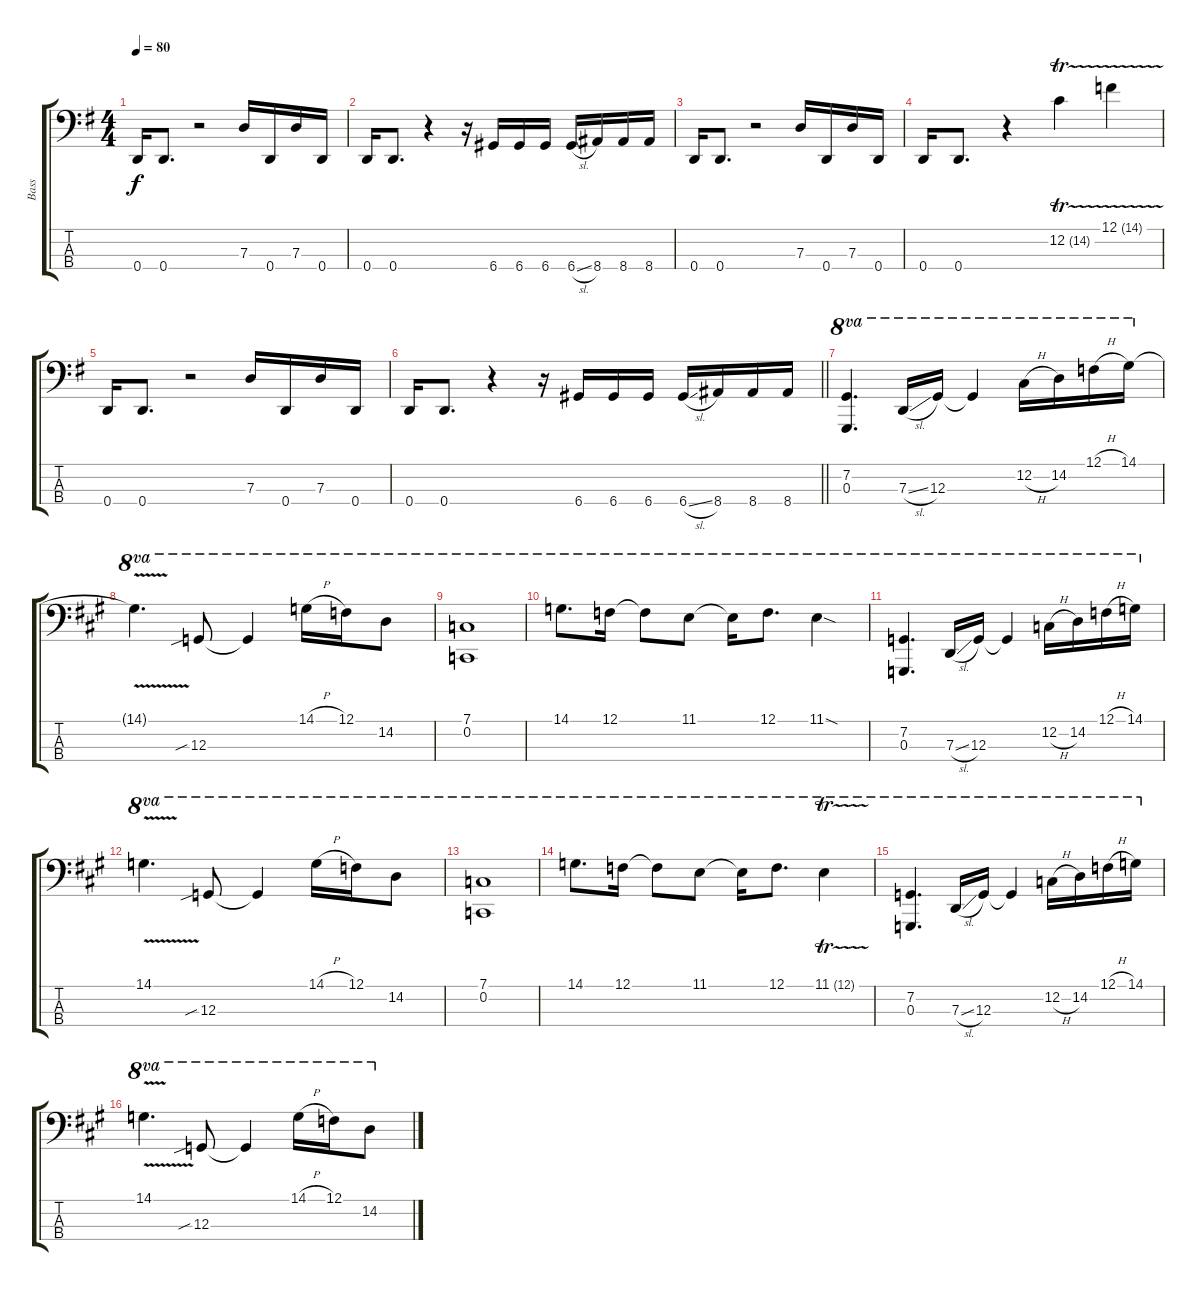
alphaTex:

\track ("Bass" "Bass") {instrument electricbasspick}
\staff {score tabs}
\tuning (F2 C2 G1 D1) {hide}
\ts (4 4)
\tempo 80
\clef f4
\ks g
0.4.16{dy f} 0.4.8{d} r.2 7.3.16 0.4.16 7.3.16 0.4.16 |
0.4.16 0.4.8{d} r.4 r.16 6.4.16 6.4.16 6.4.16 6.4{sl}.16 8.4.16 8.4.16 8.4.16 |
0.4.16 0.4.8{d} r.2 7.3.16 0.4.16 7.3.16 0.4.16 |
0.4.16 0.4.8{d} r.4 12.2{tr (14 32)}.4 12.1{tr (14 32)}.4 |
0.4.16 0.4.8{d} r.2 7.3.16 0.4.16 7.3.16 0.4.16 |
\barLineRight lightlight
0.4.16 0.4.8{d} r.4 r.16 6.4.16 6.4.16 6.4.16 6.4{sl}.16 8.4.16 8.4.16 8.4.16 |
(7.2 0.3).4{d ot 8va} 7.3{sl}.16{ot 8va} 12.3.16{ot 8va} 12.3{t}.4{ot 8va} 12.2{h}.16{ot 8va} 14.2.16{ot 8va} 12.1{h}.16{ot 8va} 14.1.16{ot 8va} |
\ks a
14.1{v t}.4{d ot 8va} 12.3{sib}.8{ot 8va} 12.3{t}.4{ot 8va} 14.1{h}.16{ot 8va} 12.1.16{ot 8va} 14.2.8{ot 8va} |
(7.1 0.2).1{ot 8va} |
14.1.8{d ot 8va} 12.1.16{ot 8va} 12.1{t}.8{ot 8va} 11.1.8{ot 8va} 11.1{t}.16{ot 8va} 12.1.8{d ot 8va} 11.1{sod}.4{ot 8va} |
(7.2 0.3).4{d ot 8va} 7.3{sl}.16{ot 8va} 12.3.16{ot 8va} 12.3{t}.4{ot 8va} 12.2{h}.16{ot 8va} 14.2.16{ot 8va} 12.1{h}.16{ot 8va} 14.1.16{ot 8va} |
14.1{v}.4{d ot 8va} 12.3{sib}.8{ot 8va} 12.3{t}.4{ot 8va} 14.1{h}.16{ot 8va} 12.1.16{ot 8va} 14.2.8{ot 8va} |
(7.1 0.2).1{ot 8va} |
14.1.8{d ot 8va} 12.1.16{ot 8va} 12.1{t}.8{ot 8va} 11.1.8{ot 8va} 11.1{t}.16{ot 8va} 12.1.8{d ot 8va} 11.1{tr (12 32)}.4{ot 8va} |
(7.2 0.3).4{d ot 8va} 7.3{sl}.16{ot 8va} 12.3.16{ot 8va} 12.3{t}.4{ot 8va} 12.2{h}.16{ot 8va} 14.2.16{ot 8va} 12.1{h}.16{ot 8va} 14.1.16{ot 8va} |
14.1{v}.4{d ot 8va} 12.3{sib}.8{ot 8va} 12.3{t}.4{ot 8va} 14.1{h}.16{ot 8va} 12.1.16{ot 8va} 14.2.8{ot 8va}
